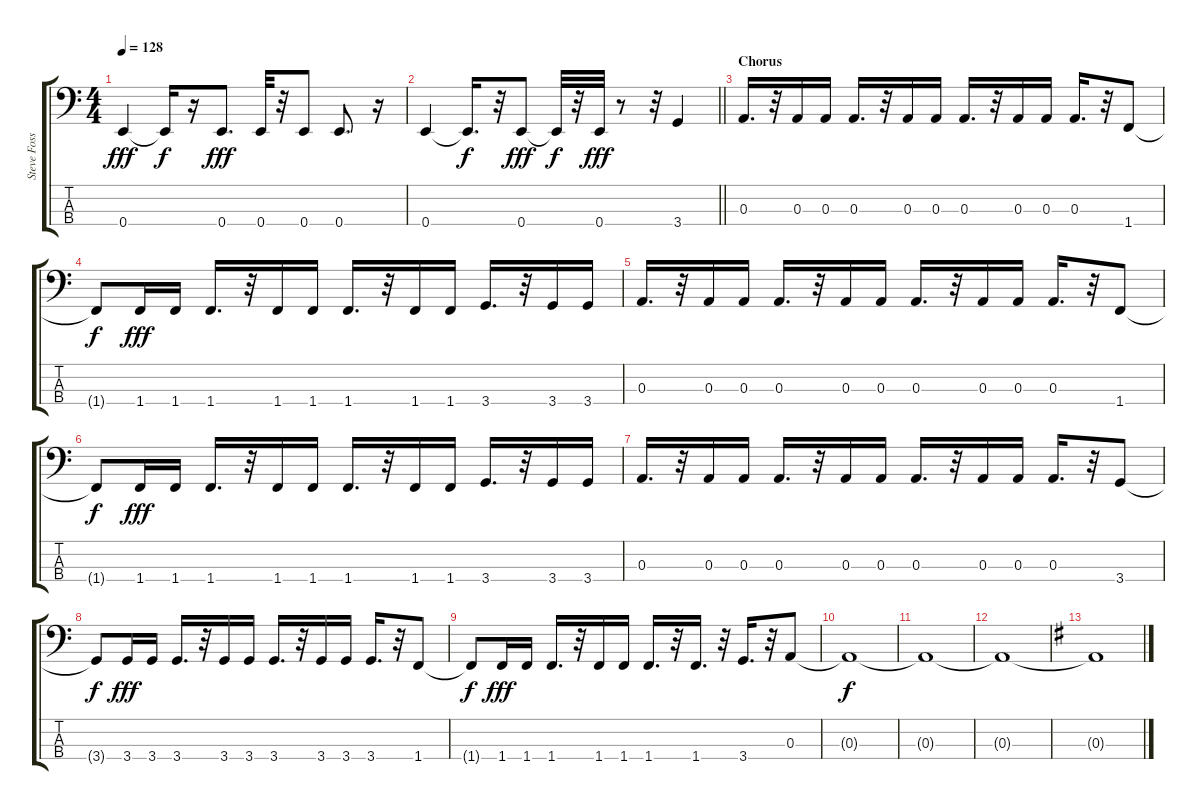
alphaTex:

\track ("Steve Fossen" "Steve Foss") {instrument electricbassfinger}
\staff {score tabs}
\tuning (G2 D2 A1 E1) {hide}
\ts (4 4)
\tempo 128
\clef f4
\ks c
0.4.4{dy fff} 0.4{t}.16{dy f} r.16 0.4.8{d dy fff} 0.4.32 r.32 0.4.8 0.4.8{d} r.16 |
\barLineRight lightlight
0.4.4 0.4{t}.16{d dy f} r.32 0.4.8{dy fff} 0.4{t}.32{dy f} r.32 0.4.32{dy fff} r.8 r.32 3.4.4 |
\section ("" "Chorus")
0.3.16{d} r.32 0.3.16 0.3.16 0.3.16{d} r.32 0.3.16 0.3.16 0.3.16{d} r.32 0.3.16 0.3.16 0.3.16{d} r.32 1.4.8 |
1.4{t}.8{dy f} 1.4.16{dy fff} 1.4.16 1.4.16{d} r.32 1.4.16 1.4.16 1.4.16{d} r.32 1.4.16 1.4.16 3.4.16{d} r.32 3.4.16 3.4.16 |
0.3.16{d} r.32 0.3.16 0.3.16 0.3.16{d} r.32 0.3.16 0.3.16 0.3.16{d} r.32 0.3.16 0.3.16 0.3.16{d} r.32 1.4.8 |
1.4{t}.8{dy f} 1.4.16{dy fff} 1.4.16 1.4.16{d} r.32 1.4.16 1.4.16 1.4.16{d} r.32 1.4.16 1.4.16 3.4.16{d} r.32 3.4.16 3.4.16 |
0.3.16{d} r.32 0.3.16 0.3.16 0.3.16{d} r.32 0.3.16 0.3.16 0.3.16{d} r.32 0.3.16 0.3.16 0.3.16{d} r.32 3.4.8 |
3.4{t}.8{dy f} 3.4.16{dy fff} 3.4.16 3.4.16{d} r.32 3.4.16 3.4.16 3.4.16{d} r.32 3.4.16 3.4.16 3.4.16{d} r.32 1.4.8 |
1.4{t}.8{dy f} 1.4.16{dy fff} 1.4.16 1.4.16{d} r.32 1.4.16 1.4.16 1.4.16{d} r.32 1.4.16{d} r.32 3.4.16{d} r.32 0.3.8 |
0.3{t}.1{dy f} |
0.3{t}.1 |
0.3{t}.1 |
\ks g
0.3{t}.1{volume 0}
